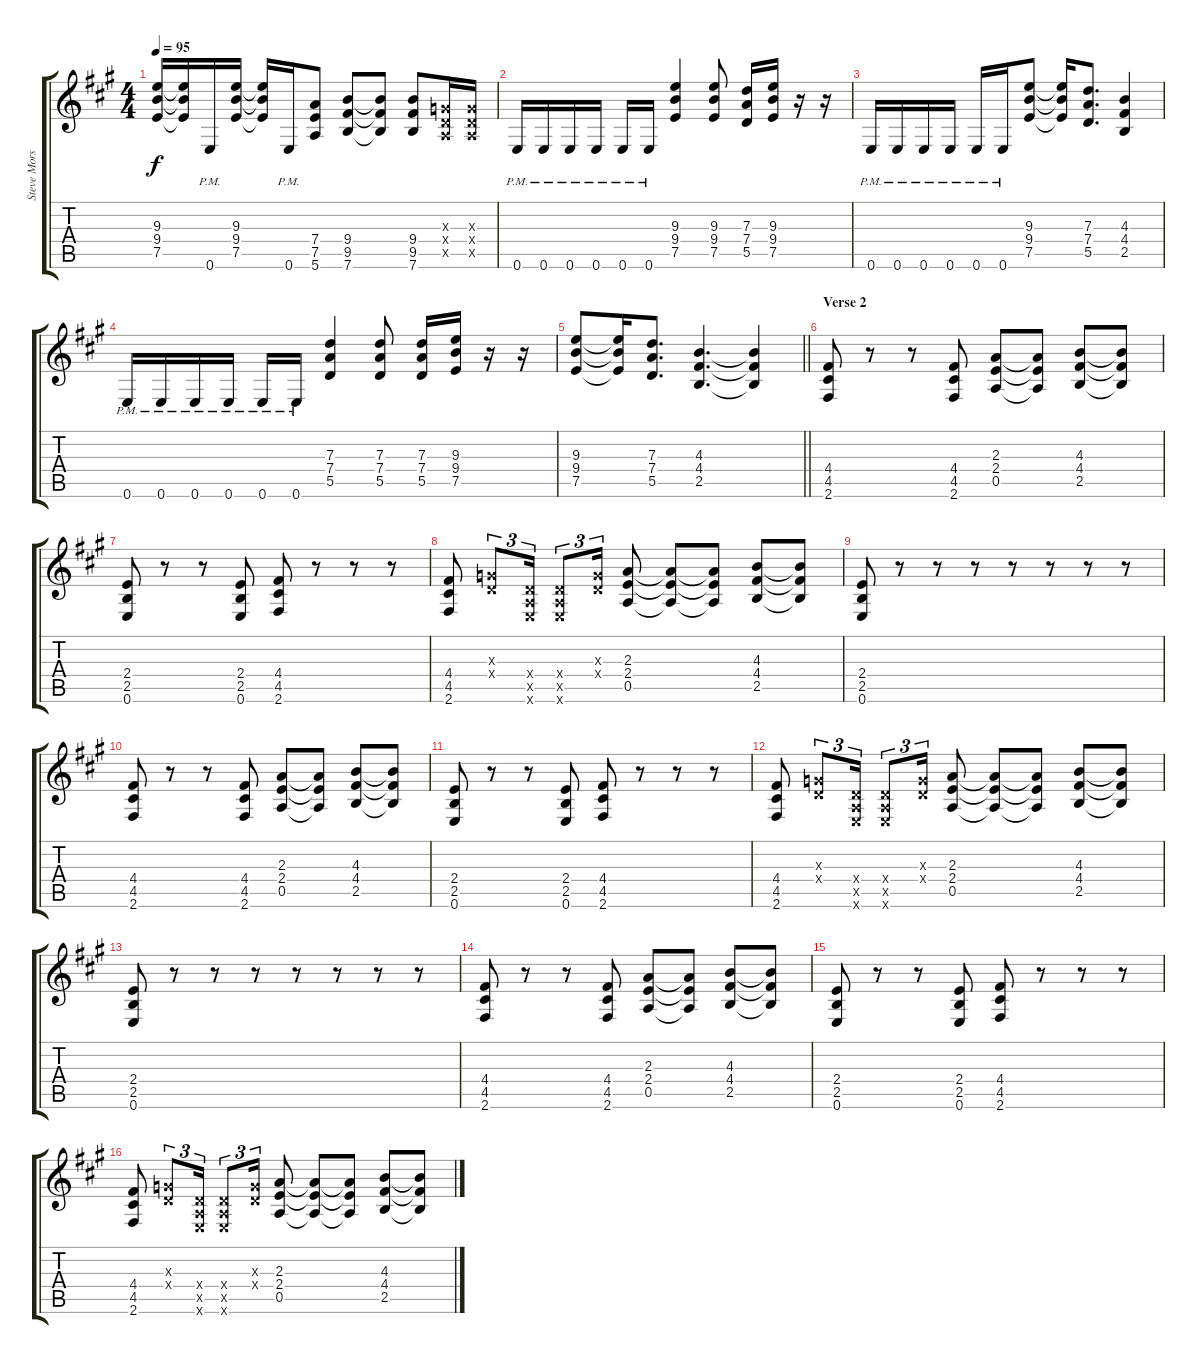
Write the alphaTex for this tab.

\track ("Steve Morse" "Steve Mors") {instrument distortionguitar}
\staff {score tabs}
\tuning (E4 B3 G3 D3 A2 E2) {hide}
\ts (4 4)
\tempo 95
\clef g2
\ks f#minor
(9.3 9.4 7.5).16{dy f} (9.3{t} 9.4{t} 7.5{t}).16 0.6{pm}.16 (9.3 9.4 7.5).16 (9.3{t} 9.4{t} 7.5{t}).16 0.6{pm}.16 (7.4 7.5 5.6).8 (9.4 9.5 7.6).8 (9.4{t} 9.5{t} 7.6{t}).8 (9.4 9.5 7.6).8 (0.3{x} 0.4{x} 0.5{x}).16 (0.3{x} 0.4{x} 0.5{x}).16 |
0.6{pm}.16 0.6{pm}.16 0.6{pm}.16 0.6{pm}.16 0.6{pm}.16 0.6{pm}.16 (9.3 9.4 7.5).4 (9.3 9.4 7.5).8 (7.3 7.4 5.5).16 (9.3 9.4 7.5).16 r.16 r.16 |
0.6{pm}.16 0.6{pm}.16 0.6{pm}.16 0.6{pm}.16 0.6{pm}.16 0.6{pm}.16 (9.3 9.4 7.5).8 (9.3{t} 9.4{t} 7.5{t}).16 (7.3 7.4 5.5).8{d} (4.3 4.4 2.5).4 |
0.6{pm}.16 0.6{pm}.16 0.6{pm}.16 0.6{pm}.16 0.6{pm}.16 0.6{pm}.16 (7.3 7.4 5.5).4 (7.3 7.4 5.5).8 (7.3 7.4 5.5).16 (9.3 9.4 7.5).16 r.16 r.16 |
\barLineRight lightlight
(9.3 9.4 7.5).8 (9.3{t} 9.4{t} 7.5{t}).16 (7.3 7.4 5.5).8{d} (4.3 4.4 2.5).4{d} (4.3{t} 4.4{t} 2.5{t}).4 |
\section ("" "Verse 2")
(4.4 4.5 2.6).8 r.8 r.8 (4.4 4.5 2.6).8 (2.3 2.4 0.5).8 (2.3{t} 2.4{t} 0.5{t}).8 (4.3 4.4 2.5).8 (4.3{t} 4.4{t} 2.5{t}).8 |
(2.4 2.5 0.6).8 r.8 r.8 (2.4 2.5 0.6).8 (4.4 4.5 2.6).8 r.8 r.8 r.8 |
(4.4 4.5 2.6).8 (0.3{x} 0.4{x}).8{tu (3 2)} (0.4{x} 0.5{x} 0.6{x}).16{tu (3 2)} (0.4{x} 0.5{x} 0.6{x}).8{tu (3 2)} (0.3{x} 0.4{x}).16{tu (3 2)} (2.3 2.4 0.5).8 (2.3{t} 2.4{t} 0.5{t}).8 (2.3{t} 2.4{t} 0.5{t}).8 (4.3 4.4 2.5).8 (4.3{t} 4.4{t} 2.5{t}).8 |
(2.4 2.5 0.6).8 r.8 r.8 r.8 r.8 r.8 r.8 r.8 |
(4.4 4.5 2.6).8 r.8 r.8 (4.4 4.5 2.6).8 (2.3 2.4 0.5).8 (2.3{t} 2.4{t} 0.5{t}).8 (4.3 4.4 2.5).8 (4.3{t} 4.4{t} 2.5{t}).8 |
(2.4 2.5 0.6).8 r.8 r.8 (2.4 2.5 0.6).8 (4.4 4.5 2.6).8 r.8 r.8 r.8 |
(4.4 4.5 2.6).8 (0.3{x} 0.4{x}).8{tu (3 2)} (0.4{x} 0.5{x} 0.6{x}).16{tu (3 2)} (0.4{x} 0.5{x} 0.6{x}).8{tu (3 2)} (0.3{x} 0.4{x}).16{tu (3 2)} (2.3 2.4 0.5).8 (2.3{t} 2.4{t} 0.5{t}).8 (2.3{t} 2.4{t} 0.5{t}).8 (4.3 4.4 2.5).8 (4.3{t} 4.4{t} 2.5{t}).8 |
(2.4 2.5 0.6).8 r.8 r.8 r.8 r.8 r.8 r.8 r.8 |
(4.4 4.5 2.6).8 r.8 r.8 (4.4 4.5 2.6).8 (2.3 2.4 0.5).8 (2.3{t} 2.4{t} 0.5{t}).8 (4.3 4.4 2.5).8 (4.3{t} 4.4{t} 2.5{t}).8 |
(2.4 2.5 0.6).8 r.8 r.8 (2.4 2.5 0.6).8 (4.4 4.5 2.6).8 r.8 r.8 r.8 |
(4.4 4.5 2.6).8 (0.3{x} 0.4{x}).8{tu (3 2)} (0.4{x} 0.5{x} 0.6{x}).16{tu (3 2)} (0.4{x} 0.5{x} 0.6{x}).8{tu (3 2)} (0.3{x} 0.4{x}).16{tu (3 2)} (2.3 2.4 0.5).8 (2.3{t} 2.4{t} 0.5{t}).8 (2.3{t} 2.4{t} 0.5{t}).8 (4.3 4.4 2.5).8 (4.3{t} 4.4{t} 2.5{t}).8
